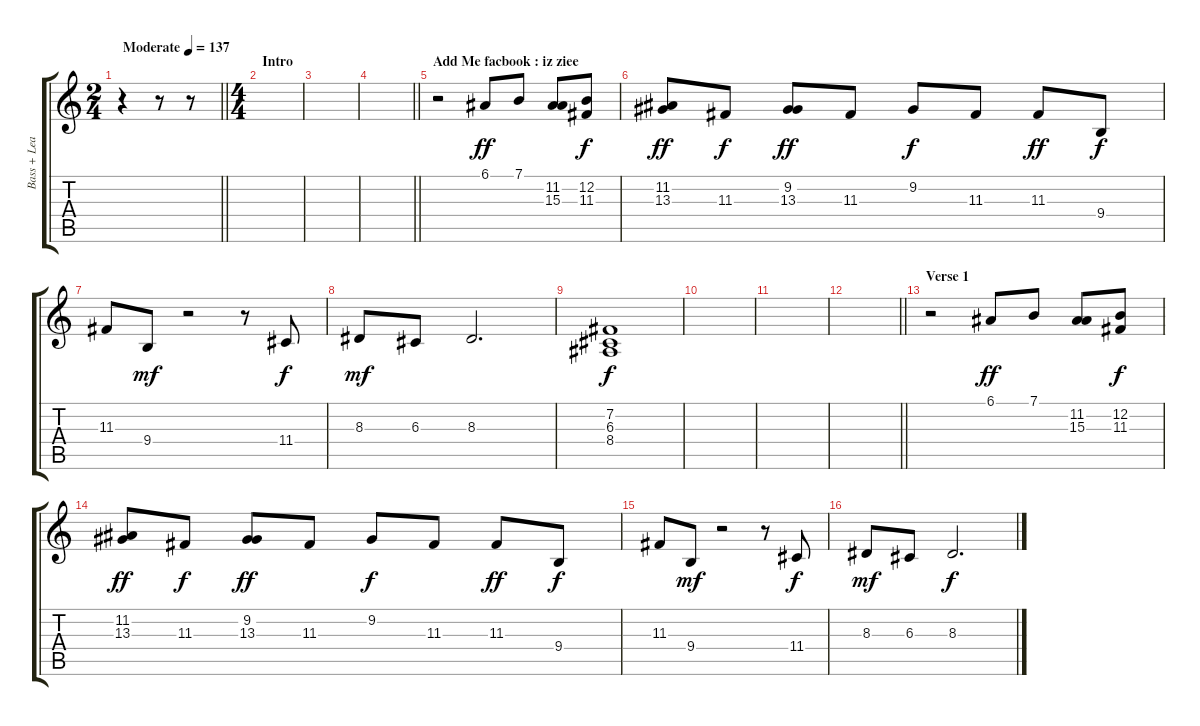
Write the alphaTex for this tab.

\track ("Bass + Lead" "Bass + Lea") {instrument lead8bassandlead}
\staff {score tabs}
\tuning (E4 B3 G3 D3 A2 E2) {hide}
\ts (2 4)
\tempo (137 "Moderate")
\clef g2
\barLineRight lightlight
\ks c
r.4{dy ff instrument lead8bassandlead} r.8 r.8 |
\ts (4 4)
\section ("" "Intro")
|
|
\barLineRight lightlight
|
\section ("" "Add Me facbook : iz ziee")
r.2 6.1.8{volume 7 balance 3 instrument lead8bassandlead} 7.1.8 (11.2 15.3).8 (12.2 11.3).8{dy f} |
(11.2 13.3).8{dy ff} 11.3.8{dy f} (9.2 13.3).8{dy ff} 11.3.8 9.2.8{dy f} 11.3.8 11.3.8{dy ff} 9.4.8{dy f} |
11.3.8 9.4.8{dy mf} r.2 r.8 11.4.8{dy f} |
8.3.8{dy mf} 6.3.8 8.3.2{d} |
(7.2 6.3 8.4).1{dy f} |
|
|
\barLineRight lightlight
|
\section ("" "Verse 1")
r.2 6.1.8{dy ff} 7.1.8 (11.2 15.3).8 (12.2 11.3).8{dy f} |
(11.2 13.3).8{dy ff} 11.3.8{dy f} (9.2 13.3).8{dy ff} 11.3.8 9.2.8{dy f} 11.3.8 11.3.8{dy ff} 9.4.8{dy f} |
11.3.8 9.4.8{dy mf} r.2 r.8 11.4.8{dy f} |
8.3.8{dy mf} 6.3.8 8.3.2{d dy f}
